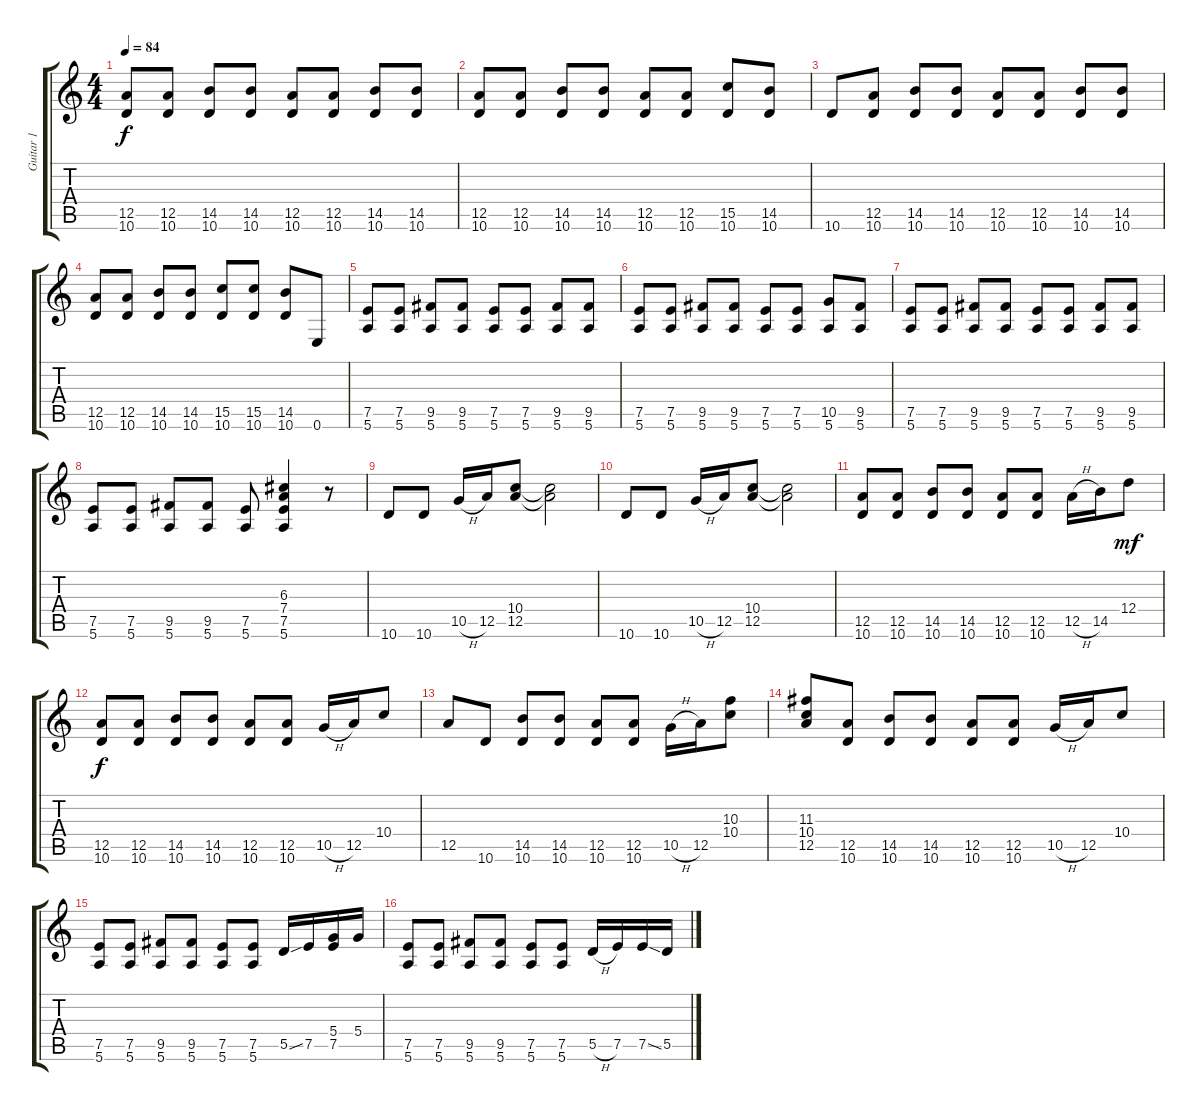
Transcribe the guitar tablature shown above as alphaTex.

\track ("Guitar 1" "Guitar 1") {instrument electricguitarclean}
\staff {score tabs}
\tuning (E4 B3 G3 D3 A2 E2) {hide}
\ts (4 4)
\tempo 84
\clef g2
\ks c
(12.5 10.6).8{dy f} (12.5 10.6).8 (14.5 10.6).8 (14.5 10.6).8 (12.5 10.6).8 (12.5 10.6).8 (14.5 10.6).8 (14.5 10.6).8 |
(12.5 10.6).8 (12.5 10.6).8 (14.5 10.6).8 (14.5 10.6).8 (12.5 10.6).8 (12.5 10.6).8 (15.5 10.6).8 (14.5 10.6).8 |
10.6.8 (12.5 10.6).8 (14.5 10.6).8 (14.5 10.6).8 (12.5 10.6).8 (12.5 10.6).8 (14.5 10.6).8 (14.5 10.6).8 |
(12.5 10.6).8 (12.5 10.6).8 (14.5 10.6).8 (14.5 10.6).8 (15.5 10.6).8 (15.5 10.6).8 (14.5 10.6).8 0.6.8 |
(7.5 5.6).8 (7.5 5.6).8 (9.5 5.6).8 (9.5 5.6).8 (7.5 5.6).8 (7.5 5.6).8 (9.5 5.6).8 (9.5 5.6).8 |
(7.5 5.6).8 (7.5 5.6).8 (9.5 5.6).8 (9.5 5.6).8 (7.5 5.6).8 (7.5 5.6).8 (10.5 5.6).8 (9.5 5.6).8 |
(7.5 5.6).8 (7.5 5.6).8 (9.5 5.6).8 (9.5 5.6).8 (7.5 5.6).8 (7.5 5.6).8 (9.5 5.6).8 (9.5 5.6).8 |
(7.5 5.6).8 (7.5 5.6).8 (9.5 5.6).8 (9.5 5.6).8 (7.5 5.6).8 (6.3 7.4 7.5 5.6).4 r.8 |
10.6.8 10.6.8 10.5{h}.16 12.5.16 (10.4 12.5).8 (10.4{t} 12.5{t}).2 |
10.6.8 10.6.8 10.5{h}.16 12.5.16 (10.4 12.5).8 (10.4{t} 12.5{t}).2 |
(12.5 10.6).8 (12.5 10.6).8 (14.5 10.6).8 (14.5 10.6).8 (12.5 10.6).8 (12.5 10.6).8 12.5{h}.16 14.5.16 12.4.8{dy mf} |
(12.5 10.6).8{dy f} (12.5 10.6).8 (14.5 10.6).8 (14.5 10.6).8 (12.5 10.6).8 (12.5 10.6).8 10.5{h}.16 12.5.16 10.4.8 |
12.5.8 10.6.8 (14.5 10.6).8 (14.5 10.6).8 (12.5 10.6).8 (12.5 10.6).8 10.5{h}.16 12.5.16 (10.3 10.4).8 |
(11.3 10.4 12.5).8 (12.5 10.6).8 (14.5 10.6).8 (14.5 10.6).8 (12.5 10.6).8 (12.5 10.6).8 10.5{h}.16 12.5.16 10.4.8 |
(7.5 5.6).8 (7.5 5.6).8 (9.5 5.6).8 (9.5 5.6).8 (7.5 5.6).8 (7.5 5.6).8 5.5{ss}.16 7.5.16 (5.4 7.5).16 5.4.16 |
(7.5 5.6).8 (7.5 5.6).8 (9.5 5.6).8 (9.5 5.6).8 (7.5 5.6).8 (7.5 5.6).8 5.5{h}.16 7.5.16 7.5{ss}.16 5.5.16
